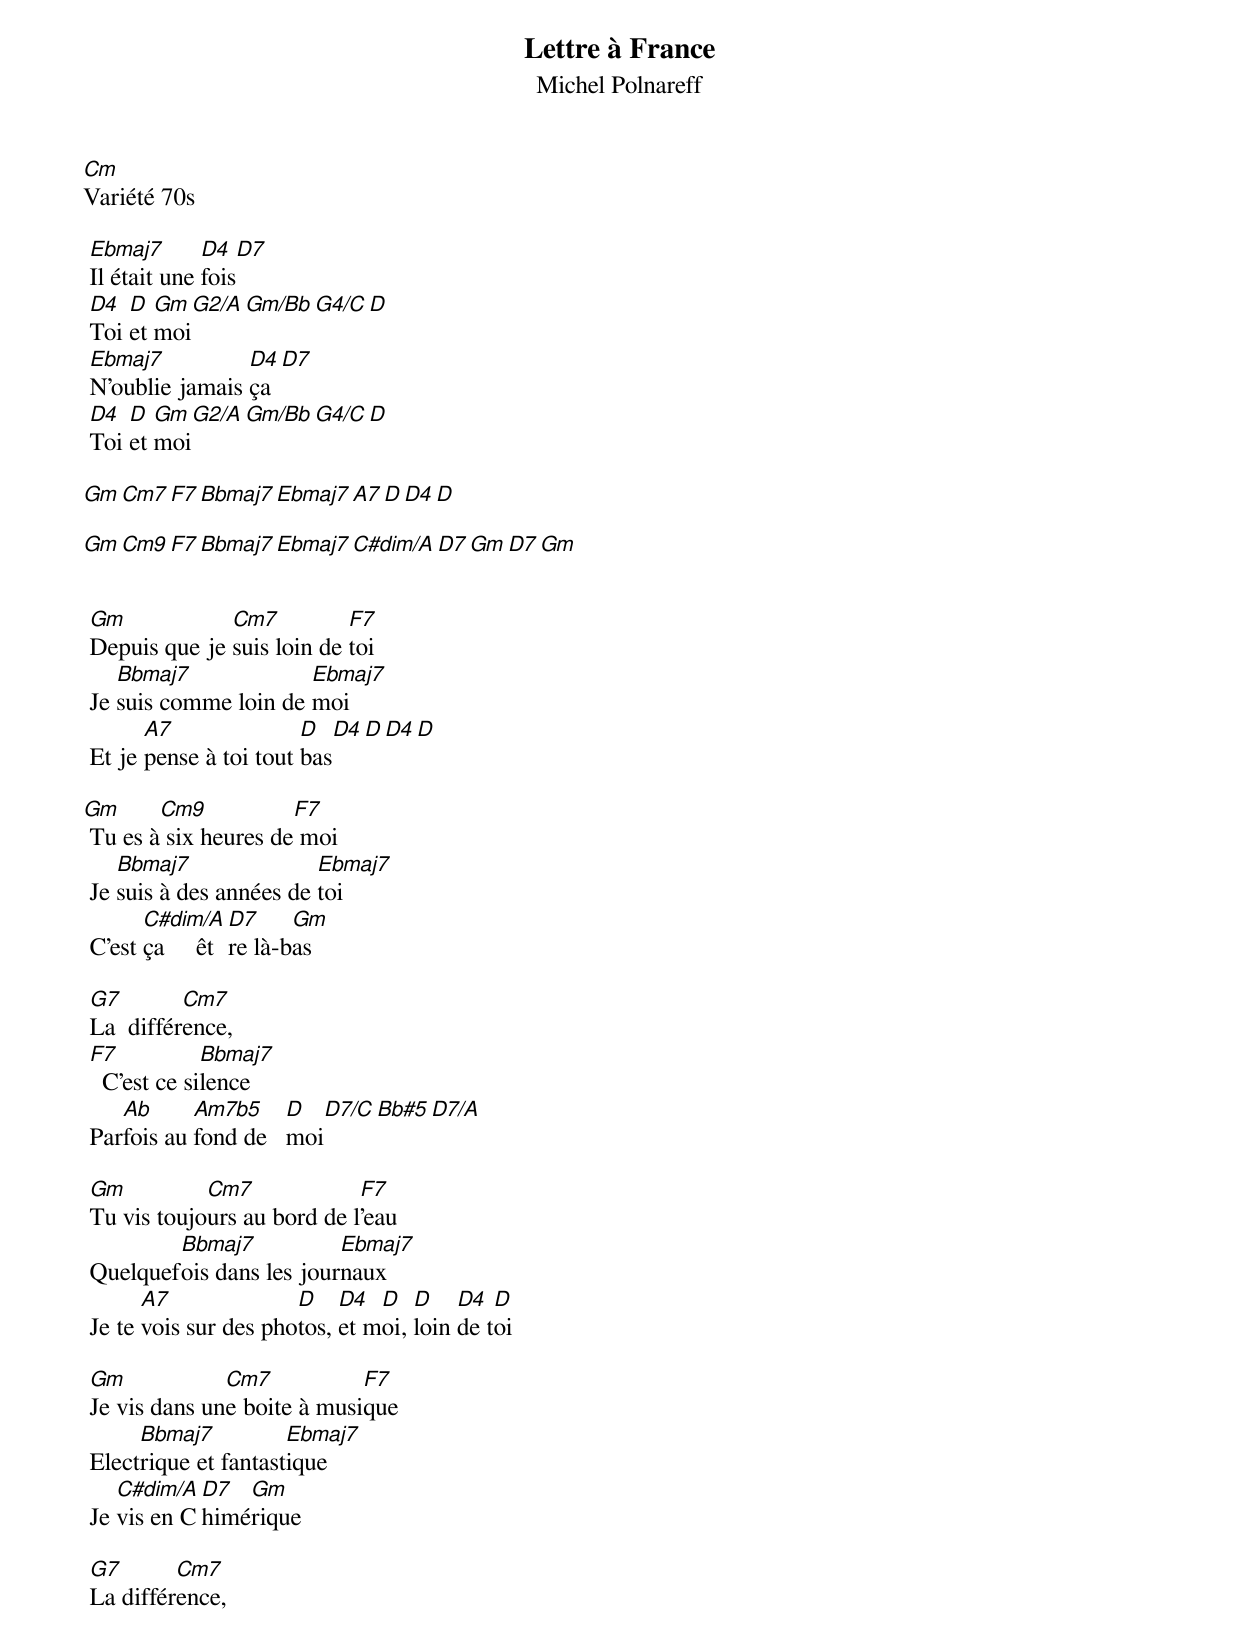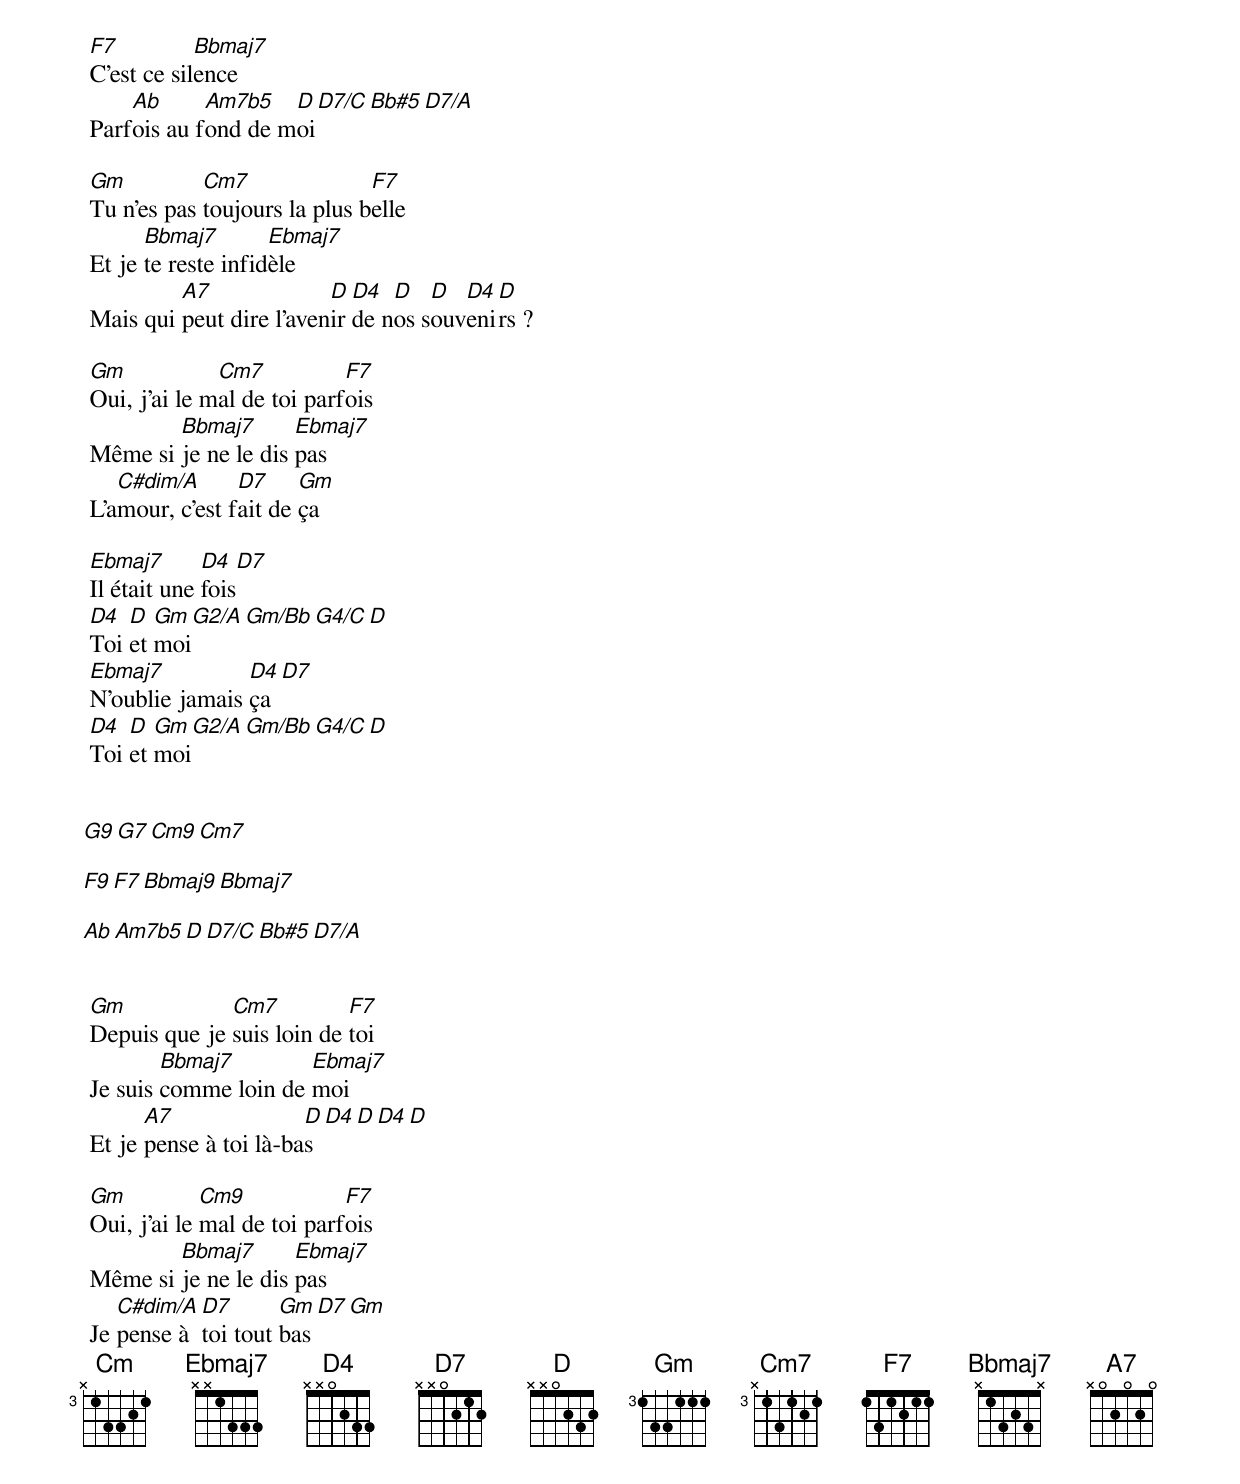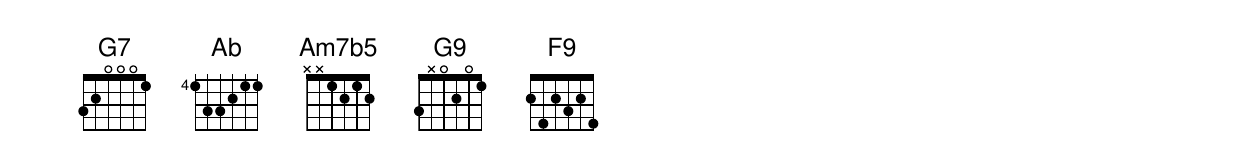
Lettre à France
Michel Polnareff
Cm
Variété 70s

 Ebmaj7       D4  D7
 Il était une fois
 D4  D  Gm    G2/A   Gm/Bb   G4/C    D
 Toi et moi
 Ebmaj7          D4  D7
 N'oublie jamais ça
 D4  D  Gm    G2/A   Gm/Bb   G4/C    D
 Toi et moi

Gm    Cm7    F7    Bbmaj7    Ebmaj7    A7   D  D4  D

Gm    Cm9    F7    Bbmaj7    Ebmaj7    C#dim/A   D7   Gm  D7 Gm


 Gm            Cm7          F7
 Depuis que je suis loin de toi
    Bbmaj7             Ebmaj7
 Je suis comme loin de moi
       A7               D   D4   D   D4   D
 Et je pense à toi tout bas

Gm      Cm9           F7
 Tu es à six heures de moi
    Bbmaj7               Ebmaj7
 Je suis à des années de toi
       C#dim/A  D7     Gm
 C'est ça     être là-bas

 G7        Cm7
 La  différence,
 F7           Bbmaj7
   C'est ce silence
    Ab      Am7b5     D   D7/C   Bb#5   D7/A
 Parfois au fond de   moi

 Gm          Cm7             F7
 Tu vis toujours au bord de l'eau
         Bbmaj7           Ebmaj7
 Quelquefois dans les journaux
       A7              D    D4  D   D    D4  D
 Je te vois sur des photos, et moi, loin de toi

 Gm            Cm7           F7
 Je vis dans une boite à musique
      Bbmaj7          Ebmaj7
 Electrique et fantastique
    C#dim/A D7  Gm
 Je vis en Chimérique

 G7       Cm7
 La différence,
 F7          Bbmaj7
 C'est ce silence
     Ab      Am7b5   D  D7/C  Bb#5  D7/A
 Parfois au fond de moi

 Gm          Cm7               F7
 Tu n'es pas toujours la plus belle
       Bbmaj7        Ebmaj7
 Et je te reste infidèle
          A7              D  D4  D   D  D4 D
 Mais qui peut dire l'avenir de nos souvenirs ?

 Gm            Cm7           F7
 Oui, j'ai le mal de toi parfois
         Bbmaj7       Ebmaj7
 Même si je ne le dis pas
    C#dim/A      D7     Gm
 L'amour, c'est fait de ça

 Ebmaj7       D4  D7
 Il était une fois
 D4  D  Gm    G2/A   Gm/Bb   G4/C    D
 Toi et moi
 Ebmaj7          D4  D7
 N'oublie jamais ça
 D4  D  Gm    G2/A   Gm/Bb   G4/C    D
 Toi et moi


G9   G7   Cm9   Cm7

F9   F7   Bbmaj9   Bbmaj7

Ab   Am7b5   D  D7/C  Bb#5  D7/A


 Gm            Cm7          F7
 Depuis que je suis loin de toi
         Bbmaj7        Ebmaj7
 Je suis comme loin de moi
       A7               D  D4  D  D4  D
 Et je pense à toi là-bas

 Gm           Cm9            F7
 Oui, j'ai le mal de toi parfois
         Bbmaj7       Ebmaj7
 Même si je ne le dis pas
    C#dim/A D7       Gm    D7   Gm
 Je pense à toi tout bas
